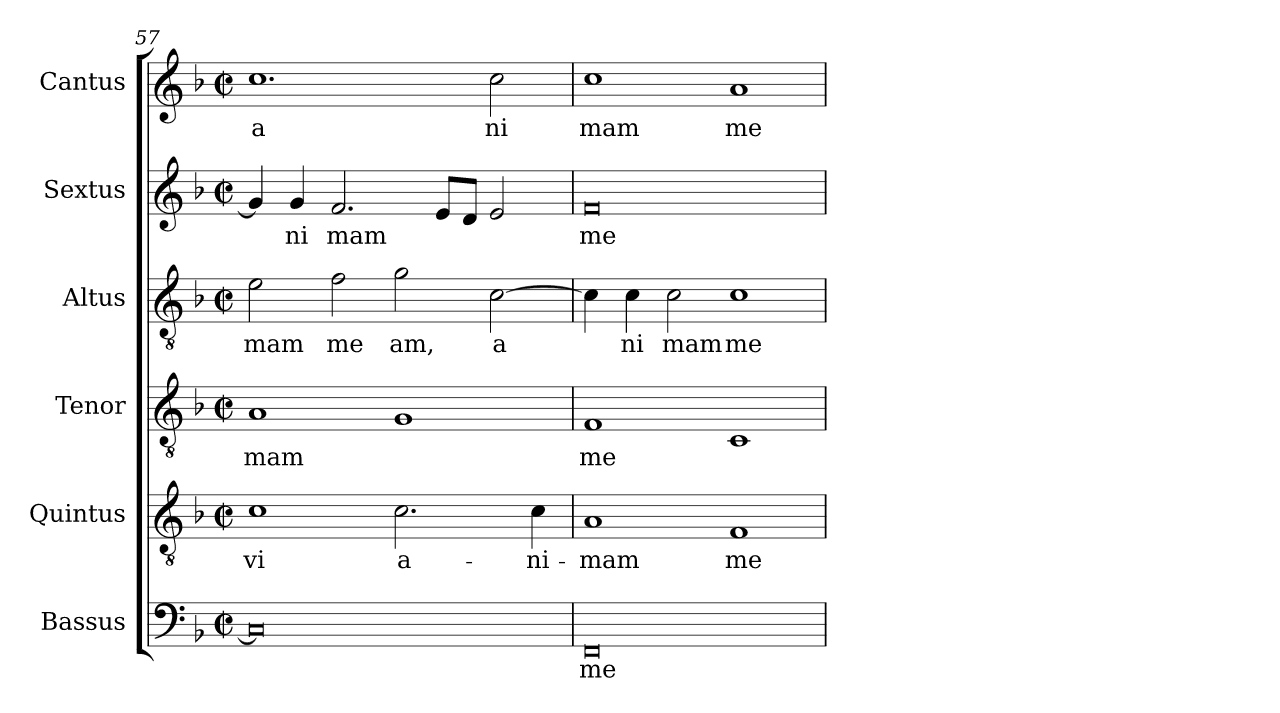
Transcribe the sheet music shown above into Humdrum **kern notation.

**kern	**text	**kern	**text	**kern	**text	**kern	**text	**kern	**text	**kern	**text
*part6	*part6	*part5	*part5	*part4	*part4	*part3	*part3	*part2	*part2	*part1	*part1
*staff6	*staff6	*staff5	*staff5	*staff4	*staff4	*staff3	*staff3	*staff2	*staff2	*staff1	*staff1
*I"Bassus	*	*I"Quintus	*	*I"Tenor	*	*I"Altus	*	*I"Sextus	*	*I"Cantus	*
*clefF4	*	*clefGv2	*	*clefGv2	*	*clefGv2	*	*clefG2	*	*clefG2	*
*k[b-]	*	*k[b-]	*	*k[b-]	*	*k[b-]	*	*k[b-]	*	*k[b-]	*
*F:	*	*F:	*	*F:	*	*F:	*	*F:	*	*F:	*
*M2/2	*	*M2/2	*	*M2/2	*	*M2/2	*	*M2/2	*	*M2/2	*
*met(c|)	*	*met(c|)	*	*met(c|)	*	*met(c|)	*	*met(c|)	*	*met(c|)	*
=57	=57	=57	=57	=57	=57	=57	=57	=57	=57	=57	=57
!	!	!	!LO:LY:b:cj	!	!LO:LY:b	!	!LO:LY:b:cj	!	!	!	!LO:LY:b:cj
0C]	.	1c	-vi	1A	mam	2e\	mam	4g/]	.	1.cc	a
!	!	!	!	!	!	!	!	!	!LO:LY:b:cj	!	!
.	.	.	.	.	.	.	.	4g/	ni	.	.
!	!	!	!	!	!	!	!LO:LY:b:cj	!	!LO:LY:b	!	!
.	.	.	.	.	.	2f\	me	2.f/	mam	.	.
!	!	!	!LO:LY:b:cj	!	!	!	!LO:LY:b:cj	!	!	!	!
.	.	2.c\	a-	1G	.	2g\	am,	.	.	.	.
.	.	.	.	.	.	.	.	8e/L	.	.	.
.	.	.	.	.	.	.	.	8d/J	.	.	.
!	!	!	!	!	!	!	!LO:LY:b:cj	!	!	!	!LO:LY:b:cj
.	.	.	.	.	.	[>2c\	a	2e/	.	2cc\	ni
!	!	!	!LO:LY:b:cj	!	!	!	!	!	!	!	!
.	.	4c\	-ni-	.	.	.	.	.	.	.	.
=58	=58	=58	=58	=58	=58	=58	=58	=58	=58	=58	=58
!	!LO:LY:b:cj	!	!LO:LY:b:cj	!	!LO:LY:b:cj	!	!	!	!LO:LY:b:cj	!	!LO:LY:b:cj
0FF	me	1A	-mam	1F	me	4c\]	.	0f	me	1cc	mam
!	!	!	!	!	!	!	!LO:LY:b:cj	!	!	!	!
.	.	.	.	.	.	4c\	ni	.	.	.	.
!	!	!	!	!	!	!	!LO:LY:b:cj	!	!	!	!
.	.	.	.	.	.	2c\	mam	.	.	.	.
!	!	!	!LO:LY:b:cj	!	!	!	!LO:LY:b:cj	!	!	!	!LO:LY:b:cj
.	.	1F	me-	1C	.	1c	me	.	.	1a	me
=	=	=	=	=	=	=	=	=	=	=	=
*-	*-	*-	*-	*-	*-	*-	*-	*-	*-	*-	*-
